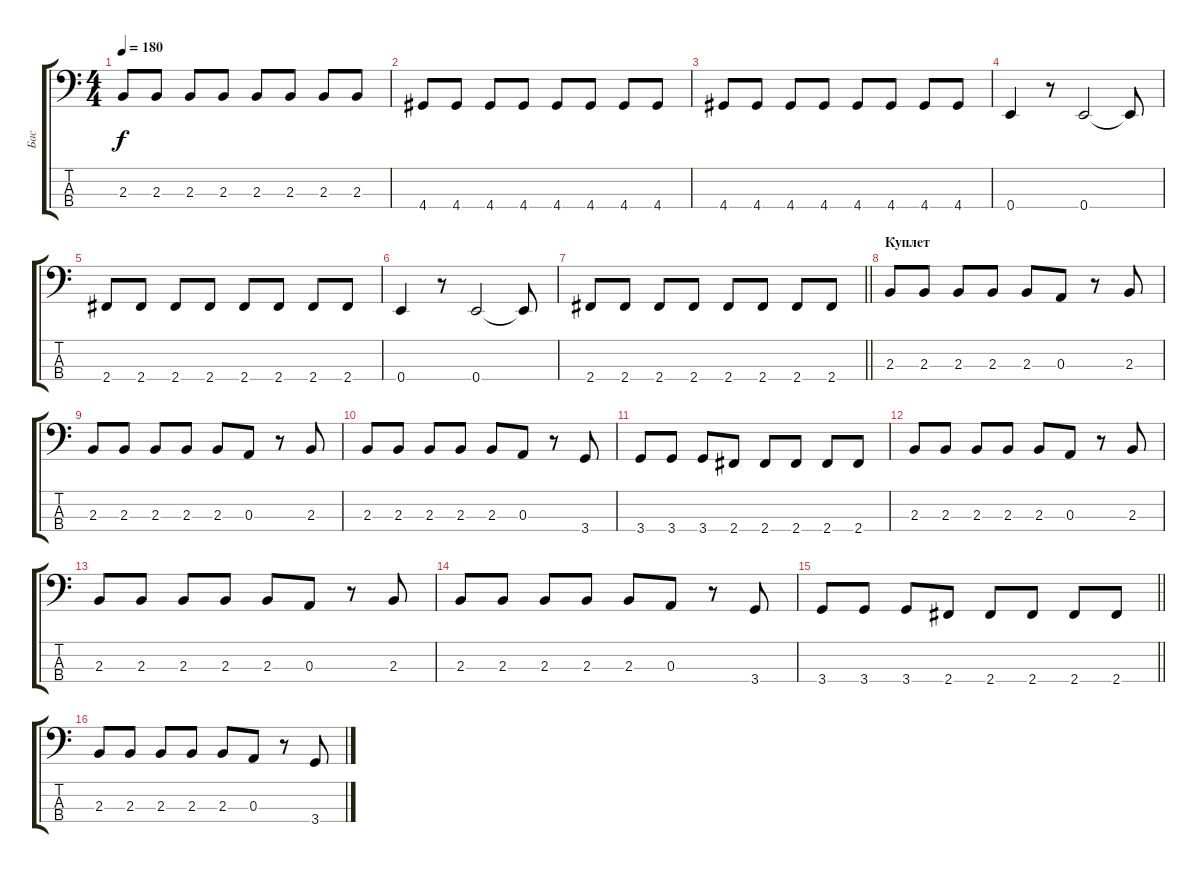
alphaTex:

\track ("Бас" "Бас") {instrument electricbassfinger}
\staff {score tabs}
\tuning (G2 D2 A1 E1) {hide}
\ts (4 4)
\tempo 180
\clef f4
\ks c
2.3.8{dy f} 2.3.8 2.3.8 2.3.8 2.3.8 2.3.8 2.3.8 2.3.8 |
4.4.8 4.4.8 4.4.8 4.4.8 4.4.8 4.4.8 4.4.8 4.4.8 |
4.4.8 4.4.8 4.4.8 4.4.8 4.4.8 4.4.8 4.4.8 4.4.8 |
0.4.4 r.8 0.4.2 0.4{t}.8 |
2.4.8 2.4.8 2.4.8 2.4.8 2.4.8 2.4.8 2.4.8 2.4.8 |
0.4.4 r.8 0.4.2 0.4{t}.8 |
\barLineRight lightlight
2.4.8 2.4.8 2.4.8 2.4.8 2.4.8 2.4.8 2.4.8 2.4.8 |
\section ("" "Куплет")
2.3.8 2.3.8 2.3.8 2.3.8 2.3.8 0.3.8 r.8 2.3.8 |
2.3.8 2.3.8 2.3.8 2.3.8 2.3.8 0.3.8 r.8 2.3.8 |
2.3.8 2.3.8 2.3.8 2.3.8 2.3.8 0.3.8 r.8 3.4.8 |
3.4.8 3.4.8 3.4.8 2.4.8 2.4.8 2.4.8 2.4.8 2.4.8 |
2.3.8 2.3.8 2.3.8 2.3.8 2.3.8 0.3.8 r.8 2.3.8 |
2.3.8 2.3.8 2.3.8 2.3.8 2.3.8 0.3.8 r.8 2.3.8 |
2.3.8 2.3.8 2.3.8 2.3.8 2.3.8 0.3.8 r.8 3.4.8 |
\barLineRight lightlight
3.4.8 3.4.8 3.4.8 2.4.8 2.4.8 2.4.8 2.4.8 2.4.8 |
\section ("" " ")
2.3.8 2.3.8 2.3.8 2.3.8 2.3.8 0.3.8 r.8 3.4.8
